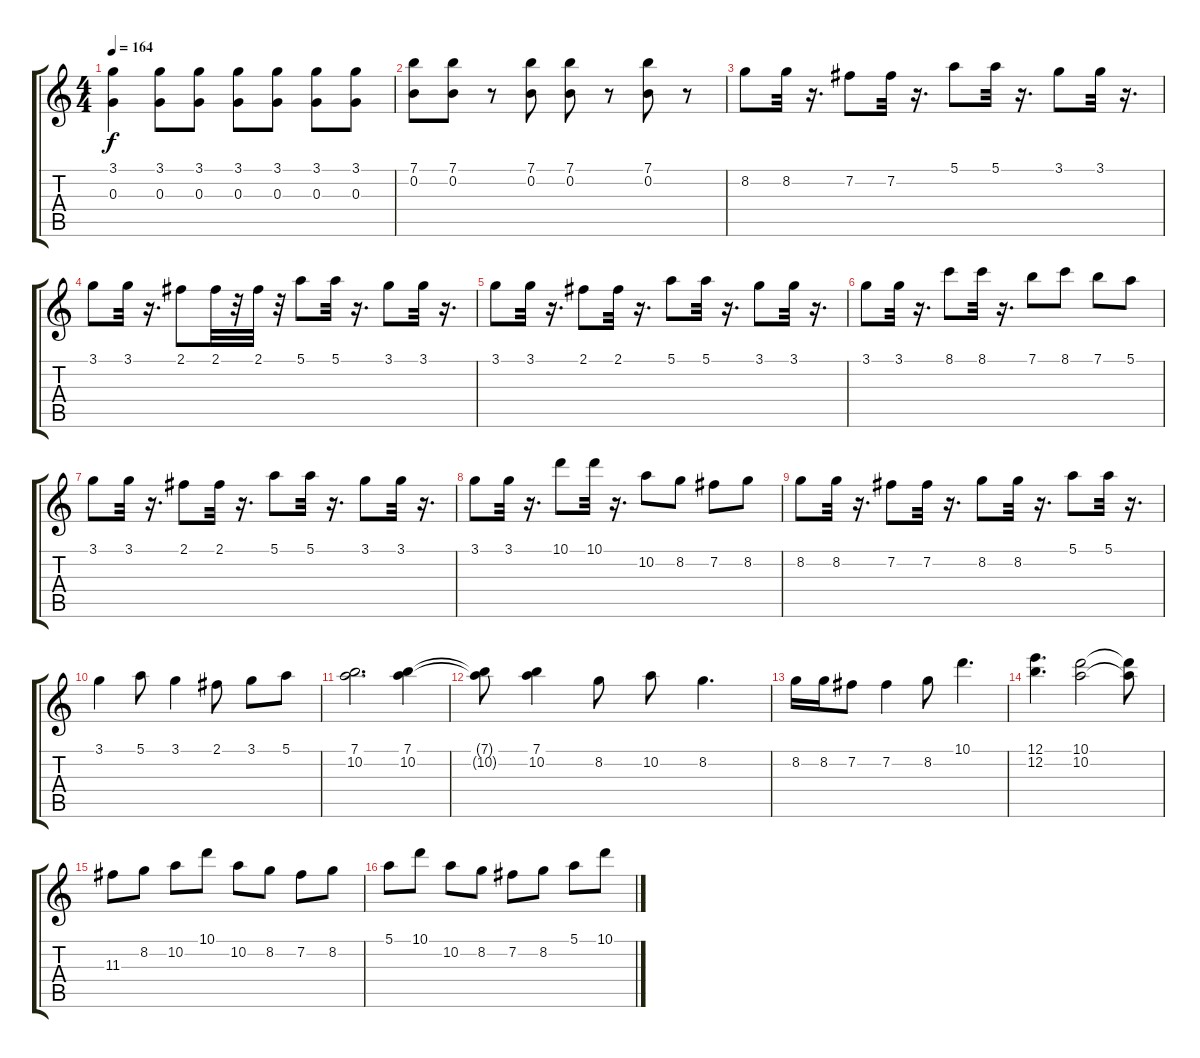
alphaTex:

\track "" {instrument overdrivenguitar}
\staff {score tabs}
\tuning (E4 B3 G3 D3 A2 E2) {hide}
\ts (4 4)
\tempo 164
\clef g2
\ks c
(3.1 0.3).4{dy f} (3.1 0.3).8 (3.1 0.3).8 (3.1 0.3).8 (3.1 0.3).8 (3.1 0.3).8 (3.1 0.3).8 |
(7.1 0.2).8 (7.1 0.2).8 r.8 (7.1 0.2).8 (7.1 0.2).8 r.8 (7.1 0.2).8 r.8 |
8.2.8 8.2.32 r.16{d} 7.2.8 7.2.32 r.16{d} 5.1.8 5.1.32 r.16{d} 3.1.8 3.1.32 r.16{d} |
3.1.8 3.1.32 r.16{d} 2.1.8 2.1.32 r.32 2.1.32 r.32 5.1.8 5.1.32 r.16{d} 3.1.8 3.1.32 r.16{d} |
3.1.8 3.1.32 r.16{d} 2.1.8 2.1.32 r.16{d} 5.1.8 5.1.32 r.16{d} 3.1.8 3.1.32 r.16{d} |
3.1.8 3.1.32 r.16{d} 8.1.8 8.1.32 r.16{d} 7.1.8 8.1.8 7.1.8 5.1.8 |
3.1.8 3.1.32 r.16{d} 2.1.8 2.1.32 r.16{d} 5.1.8 5.1.32 r.16{d} 3.1.8 3.1.32 r.16{d} |
3.1.8 3.1.32 r.16{d} 10.1.8 10.1.32 r.16{d} 10.2.8 8.2.8 7.2.8 8.2.8 |
8.2.8 8.2.32 r.16{d} 7.2.8 7.2.32 r.16{d} 8.2.8 8.2.32 r.16{d} 5.1.8 5.1.32 r.16{d} |
3.1.4 5.1.8 3.1.4 2.1.8 3.1.8 5.1.8 |
(7.1 10.2).2{d} (7.1 10.2).4 |
(7.1{t} 10.2{t}).8 (7.1 10.2).4 8.2.8 10.2.8 8.2.4{d} |
8.2.16 8.2.16 7.2.8 7.2.4 8.2.8 10.1.4{d} |
(12.1 12.2).4{d} (10.1 10.2).2 (10.1{t} 10.2{t}).8 |
11.3.8 8.2.8 10.2.8 10.1.8 10.2.8 8.2.8 7.2.8 8.2.8 |
5.1.8 10.1.8 10.2.8 8.2.8 7.2.8 8.2.8 5.1.8 10.1.8
